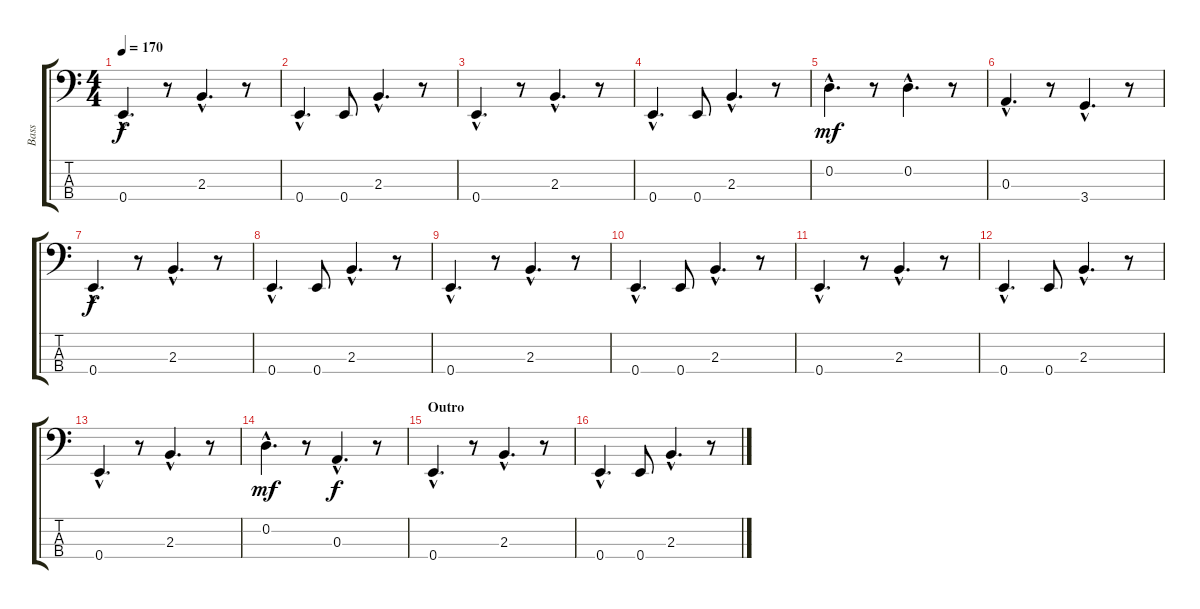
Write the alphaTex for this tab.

\track ("Bass" "Bass") {instrument electricbassfinger}
\staff {score tabs}
\tuning (G2 D2 A1 E1) {hide}
\ts (4 4)
\tempo 170
\clef f4
\ks c
0.4{hac}.4{d dy f} r.8 2.3{hac}.4{d} r.8 |
0.4{hac}.4{d} 0.4.8 2.3{hac}.4{d} r.8 |
0.4{hac}.4{d} r.8 2.3{hac}.4{d} r.8 |
0.4{hac}.4{d} 0.4.8 2.3{hac}.4{d} r.8 |
0.2{hac}.4{d dy mf} r.8 0.2{hac}.4{d} r.8 |
0.3{hac}.4{d} r.8 3.4{hac}.4{d} r.8 |
0.4{hac}.4{d dy f} r.8 2.3{hac}.4{d} r.8 |
0.4{hac}.4{d} 0.4.8 2.3{hac}.4{d} r.8 |
0.4{hac}.4{d} r.8 2.3{hac}.4{d} r.8 |
0.4{hac}.4{d} 0.4.8 2.3{hac}.4{d} r.8 |
0.4{hac}.4{d} r.8 2.3{hac}.4{d} r.8 |
0.4{hac}.4{d} 0.4.8 2.3{hac}.4{d} r.8 |
0.4{hac}.4{d} r.8 2.3{hac}.4{d} r.8 |
0.2{hac}.4{d dy mf} r.8 0.3{hac}.4{d dy f} r.8 |
\section ("" "Outro")
0.4{hac}.4{d} r.8 2.3{hac}.4{d} r.8 |
0.4{hac}.4{d} 0.4.8 2.3{hac}.4{d} r.8
